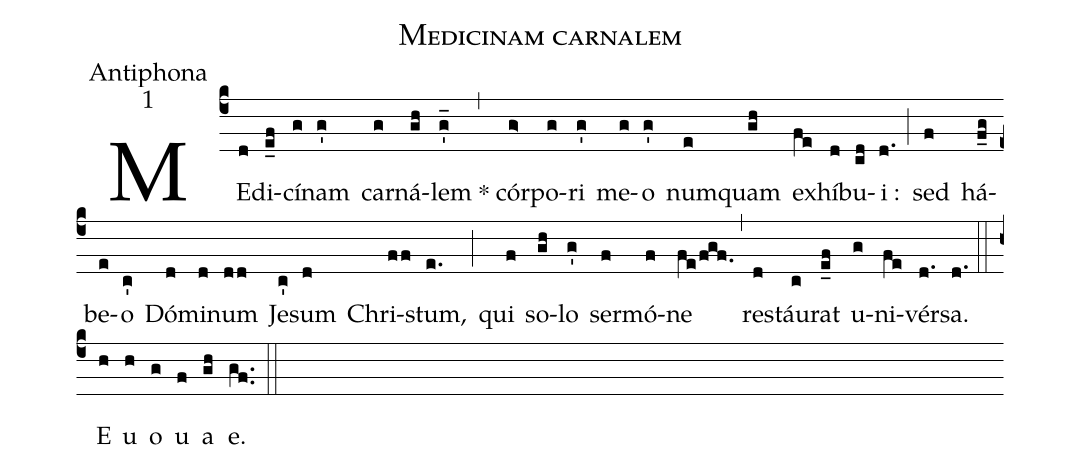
name:Medicinam carnalem;
office-part:Antiphona;
mode:1;
%%
(c4) ME(d)di(e_f)cí(g)nam(g') car(g)ná(gh)lem(g'_) *(,)cór(g>)po(g)ri(g') me(g)o(g') num(e)quam(gh) ex(fe)hí(d)bu(cd)i :(d.) (;)sed(f) há(f_g)be(e)o(c') Dó(d)mi(d)num(dd) Je(c')sum(d) Chri(ff)stum,(e.) (;)qui(f) so(gh)lo(g') ser(f)mó(f)ne(fe/fgf.) (,)res(d)táu(c)rat(e_f) u(g)ni(fe)vér(d.)sa.(d.) (::)E(h) u(h) o(g) u(f) a(gh) e.(gf..) (::) (                 )
